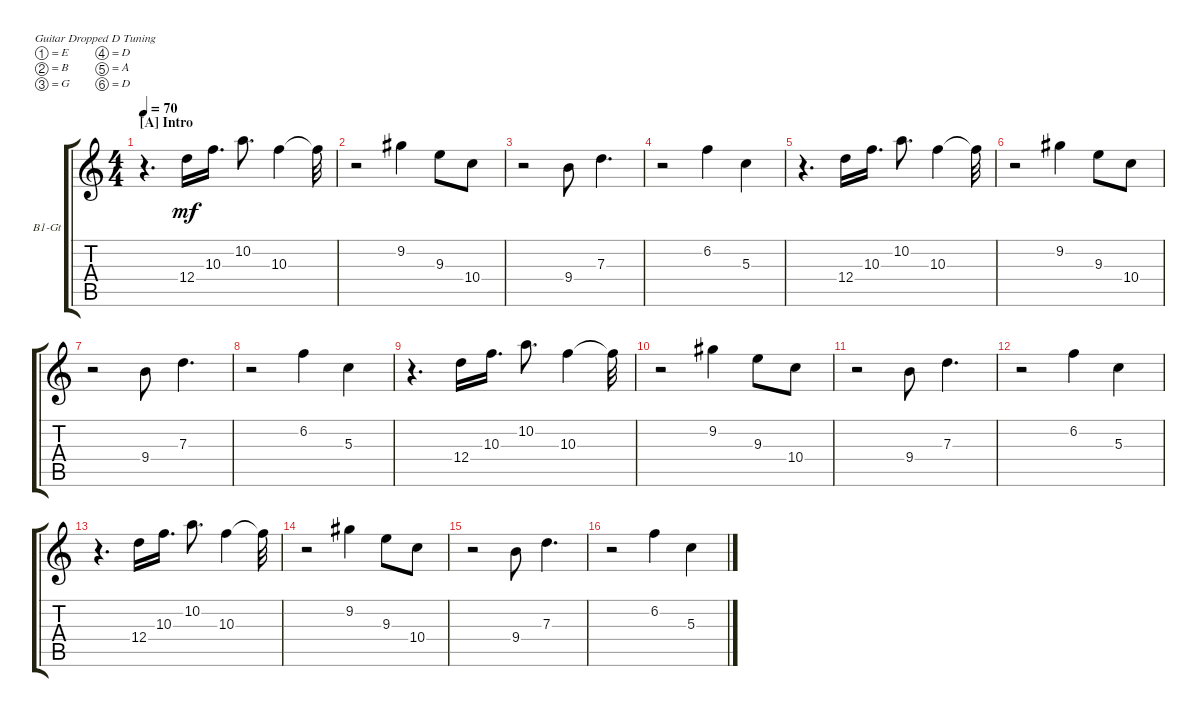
\defaultSystemsLayout 4
\bracketExtendMode groupsimilarinstruments
\firstSystemTrackNameOrientation horizontal
\otherSystemsTrackNameOrientation horizontal
\track ("Guitar Base 1" "B1-Gt") {multiBarRest instrument electricguitarclean}
\staff {score tabs}
\tuning (E4 B3 G3 D3 A2 D2)
\ts (4 4)
\section ("A" "Intro")
\tempo 70
\clef g2
\ks c
r.4{d dy mf instrument electricguitarclean} 12.4.16 10.3.16{d} 10.2.8{d} 10.3.4 10.3{t}.32 |
r.2 9.2.4 9.3.8 10.4.8 |
r.2 9.4.8 7.3.4{d} |
r.2 6.2.4 5.3.4 |
r.4{d} 12.4.16 10.3.16{d} 10.2.8{d} 10.3.4 10.3{t}.32 |
r.2 9.2.4 9.3.8 10.4.8 |
r.2 9.4.8 7.3.4{d} |
r.2 6.2.4 5.3.4 |
r.4{d} 12.4.16 10.3.16{d} 10.2.8{d} 10.3.4 10.3{t}.32 |
r.2 9.2.4 9.3.8 10.4.8 |
r.2 9.4.8 7.3.4{d} |
r.2 6.2.4 5.3.4 |
r.4{d} 12.4.16 10.3.16{d} 10.2.8{d} 10.3.4 10.3{t}.32 |
r.2 9.2.4 9.3.8 10.4.8 |
r.2 9.4.8 7.3.4{d} |
r.2 6.2.4 5.3.4
